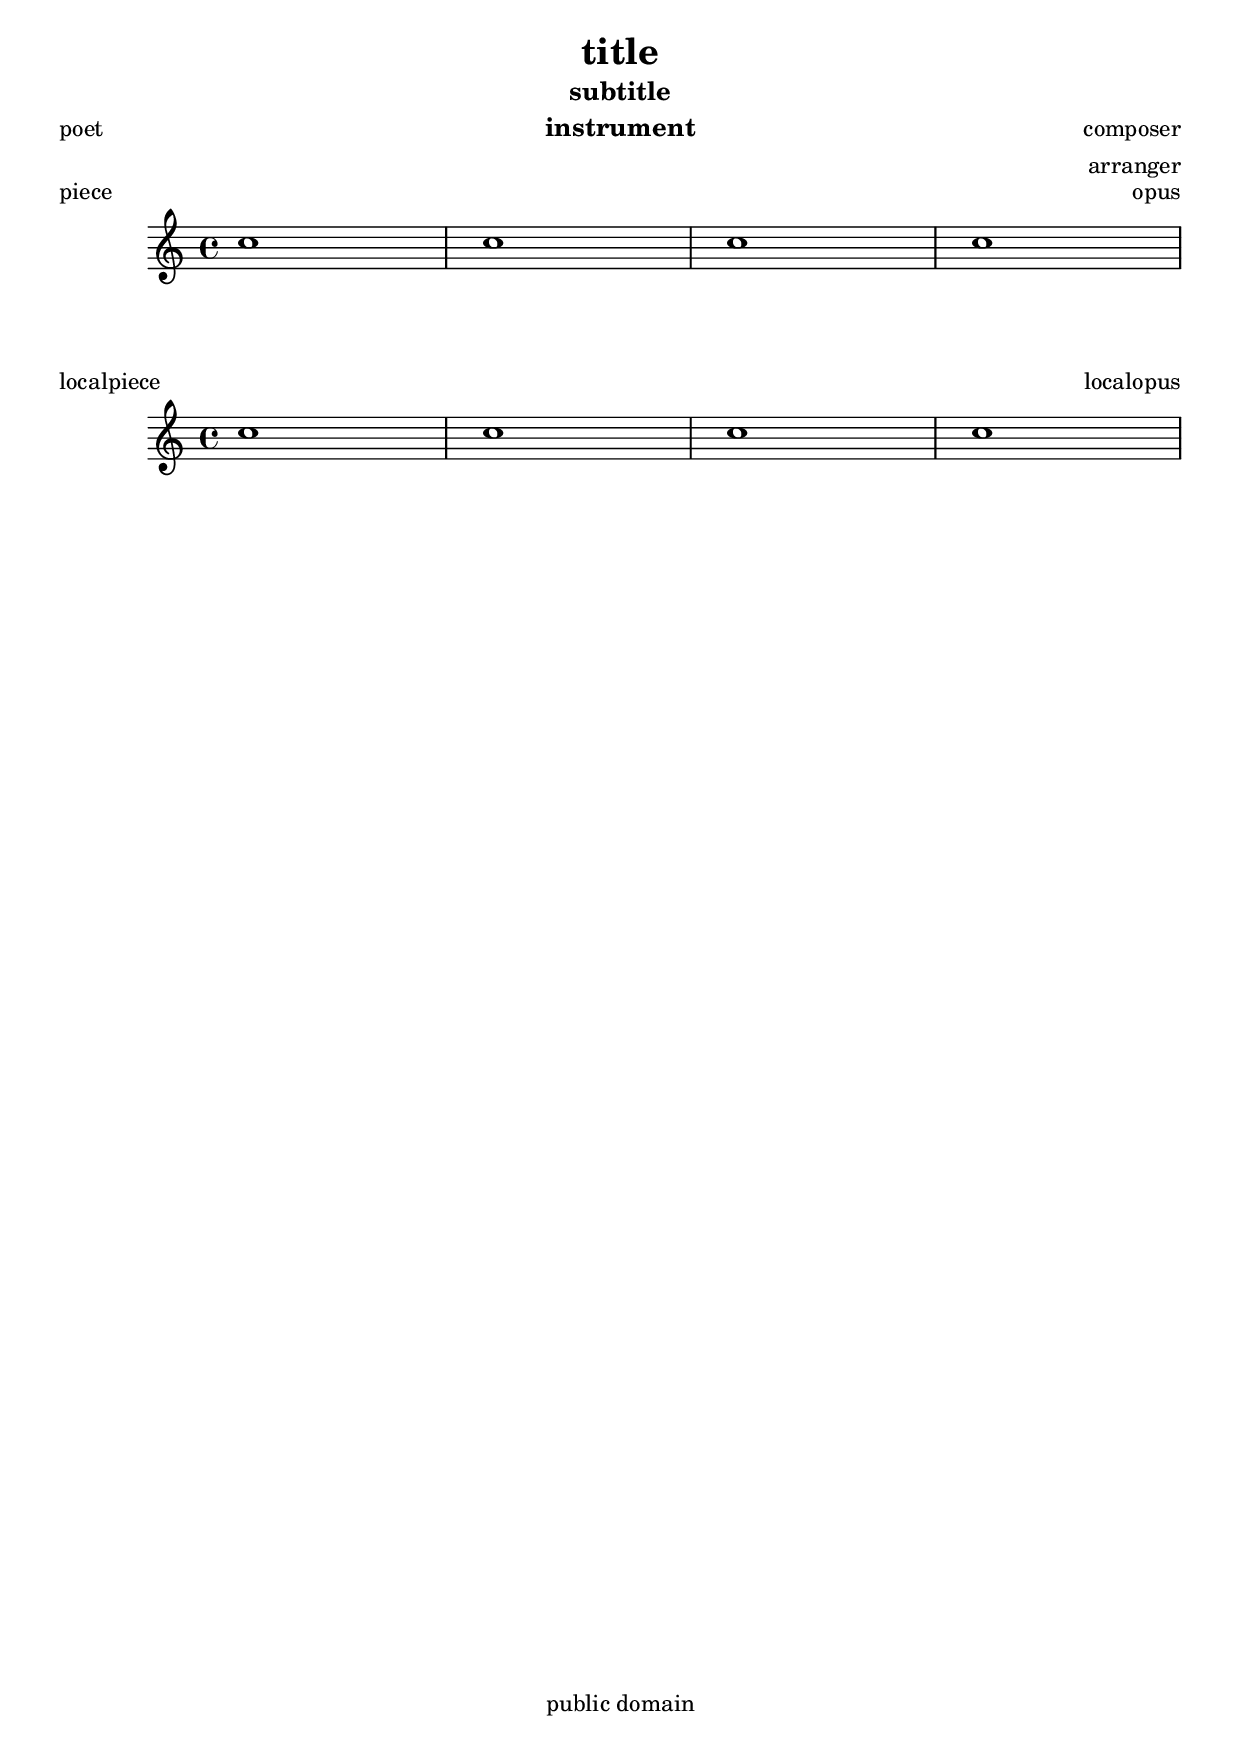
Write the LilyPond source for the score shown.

%% Do not edit this file; it is auto-generated from LSR http://lsr.dsi.unimi.it
%% This file is in the public domain.
\version "2.11.53"

\header {
  lsrtags = "text, paper-and-layout, titles"

  texidoc = "
A demonstration of all headers.

"
  doctitle = "Demonstrating all headers"
} % begin verbatim
\header {
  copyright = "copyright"
  title = "title"
  subtitle = "subtitle"
  composer = "composer"
  arranger = "arranger"
  instrument = "instrument"
  metre = "metre"
  opus = "opus"
  piece = "piece"
  poet = "poet"
  texidoc = "All header fields with special meanings."
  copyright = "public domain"
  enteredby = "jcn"
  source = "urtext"
}

\layout {
  ragged-right = ##f
}

\score {
  \relative c'' { c1 | c | c | c }
}

\score {
   \relative c'' { c1 | c | c | c }
   \header {
     title = "localtitle"
     subtitle = "localsubtitle"
     composer = "localcomposer"
     arranger = "localarranger"
     instrument = "localinstrument"
     metre = "localmetre"
     opus = "localopus"
     piece = "localpiece"
     poet = "localpoet"
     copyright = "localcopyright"
   }
}
